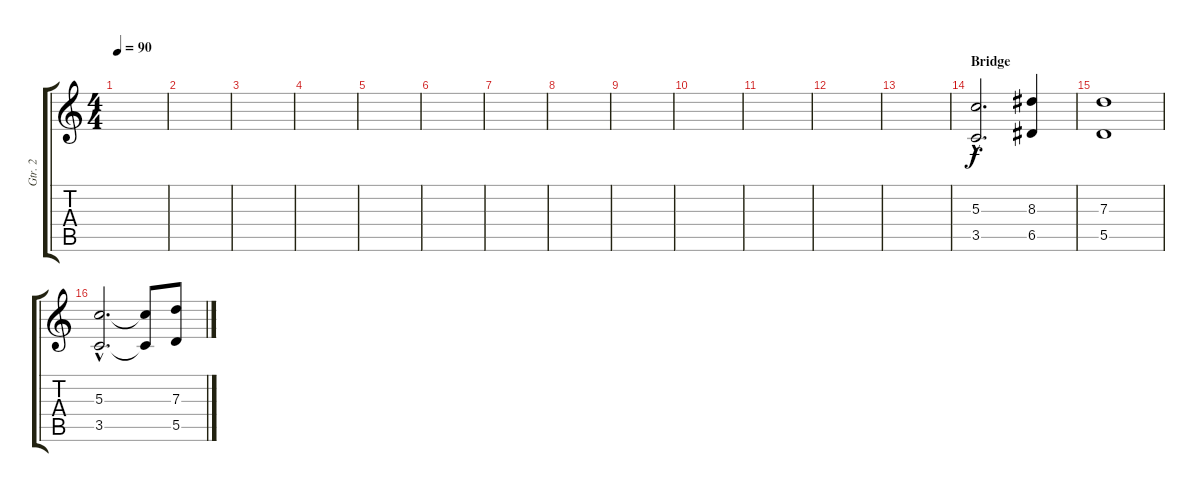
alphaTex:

\track ("Gtr. 2" "Gtr. 2") {instrument distortionguitar}
\staff {score tabs}
\tuning (E4 B3 G3 D3 A2 D2) {hide}
\ts (4 4)
\tempo 90
\clef g2
\ks c
|
|
|
|
|
|
|
|
|
|
|
|
|
\section ("" "Bridge")
(5.3{hac} 3.5{hac}).2{d} (8.3 6.5).4 |
(7.3 5.5).1 |
(5.3{hac} 3.5{hac}).2{d} (5.3{t} 3.5{t}).8 (7.3 5.5).8
